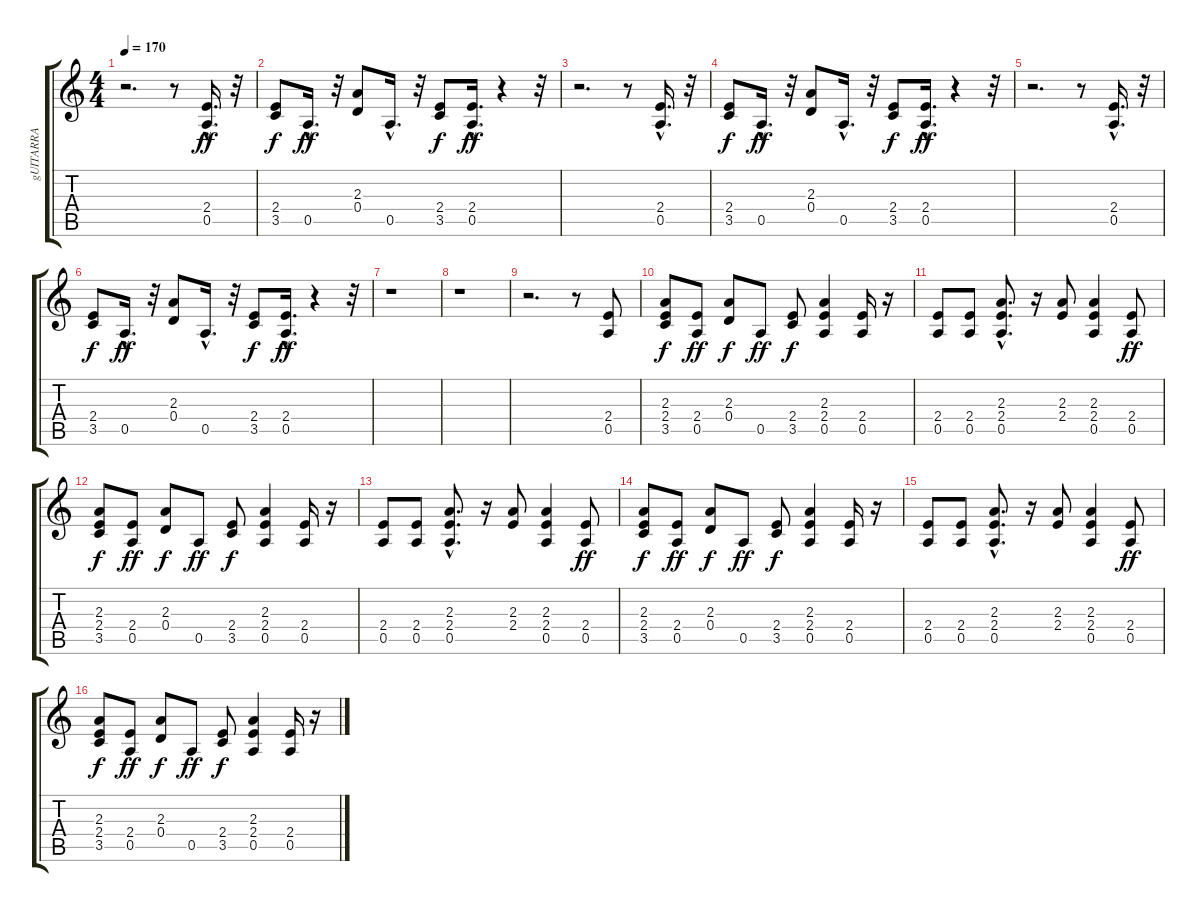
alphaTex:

\track ("gUITARRA" "gUITARRA") {instrument overdrivenguitar}
\staff {score tabs}
\tuning (E4 B3 G3 D3 A2 E2) {hide}
\ts (4 4)
\tempo 170
\clef g2
\ks c
r.2{d dy ff} r.8 (2.4{hac} 0.5{hac}).16{d} r.32 |
(2.4 3.5).8{dy f} 0.5{hac}.16{d dy ff} r.32 (2.3 0.4).8 0.5{hac}.16{d} r.32 (2.4 3.5).8{dy f} (2.4{hac} 0.5{hac}).16{d dy ff} r.4 r.32 |
r.2{d} r.8 (2.4{hac} 0.5{hac}).16{d} r.32 |
(2.4 3.5).8{dy f} 0.5{hac}.16{d dy ff} r.32 (2.3 0.4).8 0.5{hac}.16{d} r.32 (2.4 3.5).8{dy f} (2.4{hac} 0.5{hac}).16{d dy ff} r.4 r.32 |
r.2{d} r.8 (2.4{hac} 0.5{hac}).16{d} r.32 |
(2.4 3.5).8{dy f} 0.5{hac}.16{d dy ff} r.32 (2.3 0.4).8 0.5{hac}.16{d} r.32 (2.4 3.5).8{dy f} (2.4{hac} 0.5{hac}).16{d dy ff} r.4 r.32 |
r.1 |
r.1 |
r.2{d} r.8 (2.4 0.5).8 |
(2.3 2.4 3.5).8{dy f} (2.4 0.5).8{dy ff} (2.3 0.4).8{dy f} 0.5.8{dy ff} (2.4 3.5).8{dy f} (2.3 2.4 0.5).4 (2.4 0.5).16 r.16 |
(2.4 0.5).8 (2.4 0.5).8 (2.3{hac} 2.4{hac} 0.5{hac}).8{d} r.16 (2.3 2.4).8 (2.3 2.4 0.5).4 (2.4 0.5).8{dy ff} |
(2.3 2.4 3.5).8{dy f} (2.4 0.5).8{dy ff} (2.3 0.4).8{dy f} 0.5.8{dy ff} (2.4 3.5).8{dy f} (2.3 2.4 0.5).4 (2.4 0.5).16 r.16 |
(2.4 0.5).8 (2.4 0.5).8 (2.3{hac} 2.4{hac} 0.5{hac}).8{d} r.16 (2.3 2.4).8 (2.3 2.4 0.5).4 (2.4 0.5).8{dy ff} |
(2.3 2.4 3.5).8{dy f} (2.4 0.5).8{dy ff} (2.3 0.4).8{dy f} 0.5.8{dy ff} (2.4 3.5).8{dy f} (2.3 2.4 0.5).4 (2.4 0.5).16 r.16 |
(2.4 0.5).8 (2.4 0.5).8 (2.3{hac} 2.4{hac} 0.5{hac}).8{d} r.16 (2.3 2.4).8 (2.3 2.4 0.5).4 (2.4 0.5).8{dy ff} |
(2.3 2.4 3.5).8{dy f} (2.4 0.5).8{dy ff} (2.3 0.4).8{dy f} 0.5.8{dy ff} (2.4 3.5).8{dy f} (2.3 2.4 0.5).4 (2.4 0.5).16 r.16
